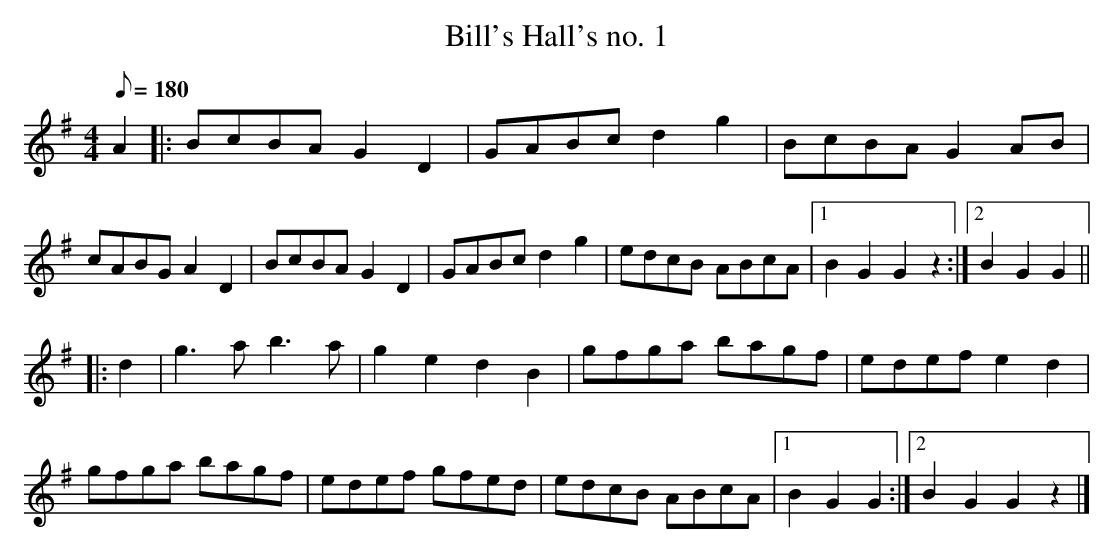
X:1
T:Bill's Hall's no. 1
M:4/4
L:1/8
Q:180
K:G
A2|:BcBA G2 D2|GABc d2 g2|BcBA G2 AB|cABG A2 D2|BcBA G2 D2|GABc d2 g2|edcB ABcA|1B2 G2 G2 z2:|2B2 G2 G2||
|:d2|g3 a b3 a|g2 e2 d2 B2|gfga bagf|edef e2 d2|gfga bagf|edef gfed|edcB ABcA|1B2 G2 G2:|2B2 G2 G2 z2|]
